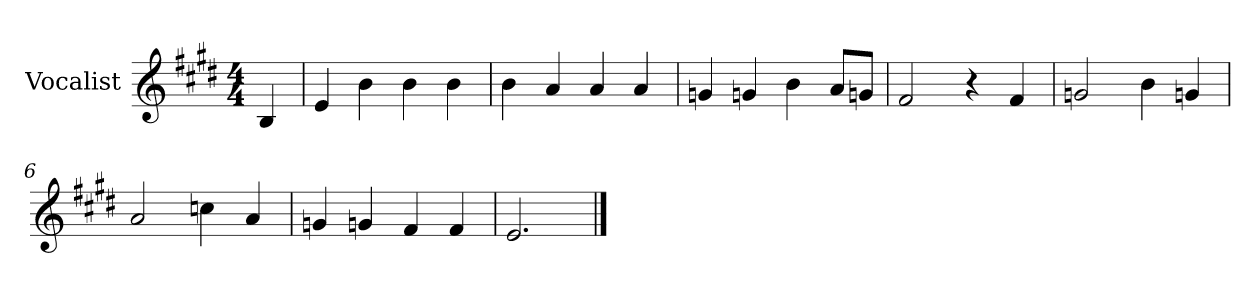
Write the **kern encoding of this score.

**kern
*part1
*staff1
*I"Vocalist
*k[f#c#g#d#]
*E:
*M4/4
=
4B
=1
4e
4b
4b
4b
=2
4b
4a
4a
4a
=3
4gn
4gn
4b
8aL
8gnJ
=4
2f#
4r
4f#
=5
2gn
4b
4gn
=6
2a
4ccn
4a
=7
4gn
4gn
4f#
4f#
=8
2.e
==
*-
